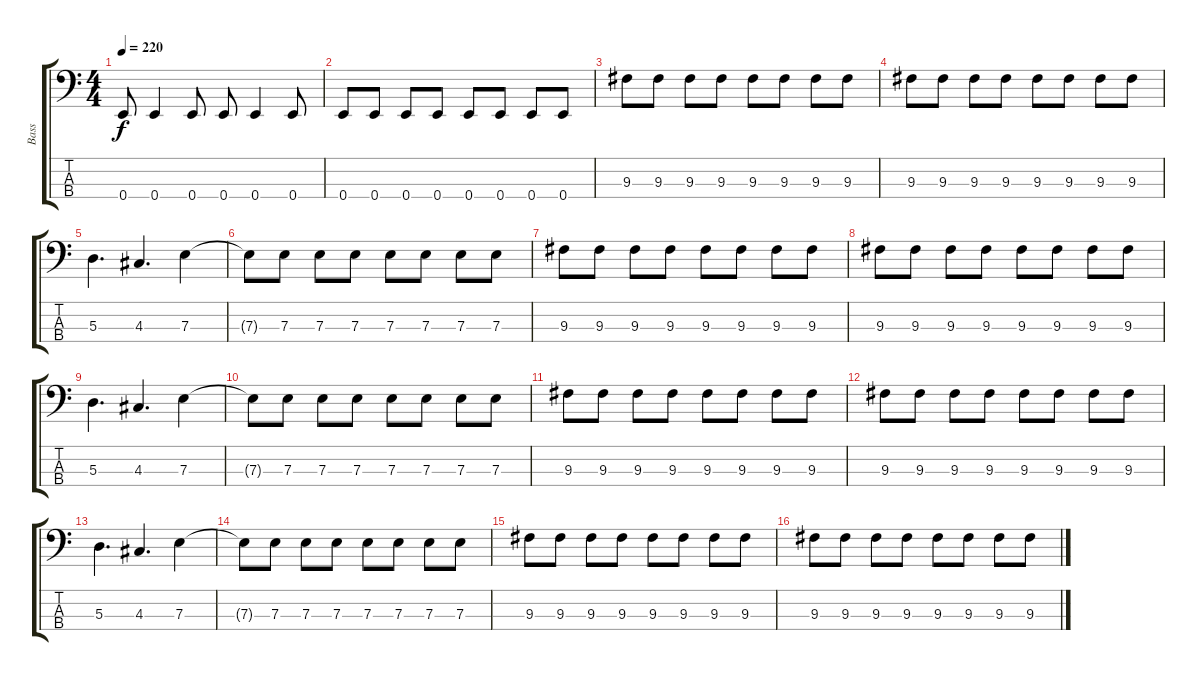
\track ("Bass" "Bass") {instrument electricbassfinger}
\staff {score tabs}
\tuning (G2 D2 A1 E1) {hide}
\ts (4 4)
\tempo 220
\clef f4
\ks c
0.4.8{dy f} 0.4.4 0.4.8 0.4.8 0.4.4 0.4.8 |
0.4.8 0.4.8 0.4.8 0.4.8 0.4.8 0.4.8 0.4.8 0.4.8 |
9.3.8 9.3.8 9.3.8 9.3.8 9.3.8 9.3.8 9.3.8 9.3.8 |
9.3.8 9.3.8 9.3.8 9.3.8 9.3.8 9.3.8 9.3.8 9.3.8 |
5.3.4{d} 4.3.4{d} 7.3.4 |
7.3{t}.8 7.3.8 7.3.8 7.3.8 7.3.8 7.3.8 7.3.8 7.3.8 |
9.3.8 9.3.8 9.3.8 9.3.8 9.3.8 9.3.8 9.3.8 9.3.8 |
9.3.8 9.3.8 9.3.8 9.3.8 9.3.8 9.3.8 9.3.8 9.3.8 |
5.3.4{d} 4.3.4{d} 7.3.4 |
7.3{t}.8 7.3.8 7.3.8 7.3.8 7.3.8 7.3.8 7.3.8 7.3.8 |
9.3.8 9.3.8 9.3.8 9.3.8 9.3.8 9.3.8 9.3.8 9.3.8 |
9.3.8 9.3.8 9.3.8 9.3.8 9.3.8 9.3.8 9.3.8 9.3.8 |
5.3.4{d} 4.3.4{d} 7.3.4 |
7.3{t}.8 7.3.8 7.3.8 7.3.8 7.3.8 7.3.8 7.3.8 7.3.8 |
9.3.8 9.3.8 9.3.8 9.3.8 9.3.8 9.3.8 9.3.8 9.3.8 |
9.3.8 9.3.8 9.3.8 9.3.8 9.3.8 9.3.8 9.3.8 9.3.8
